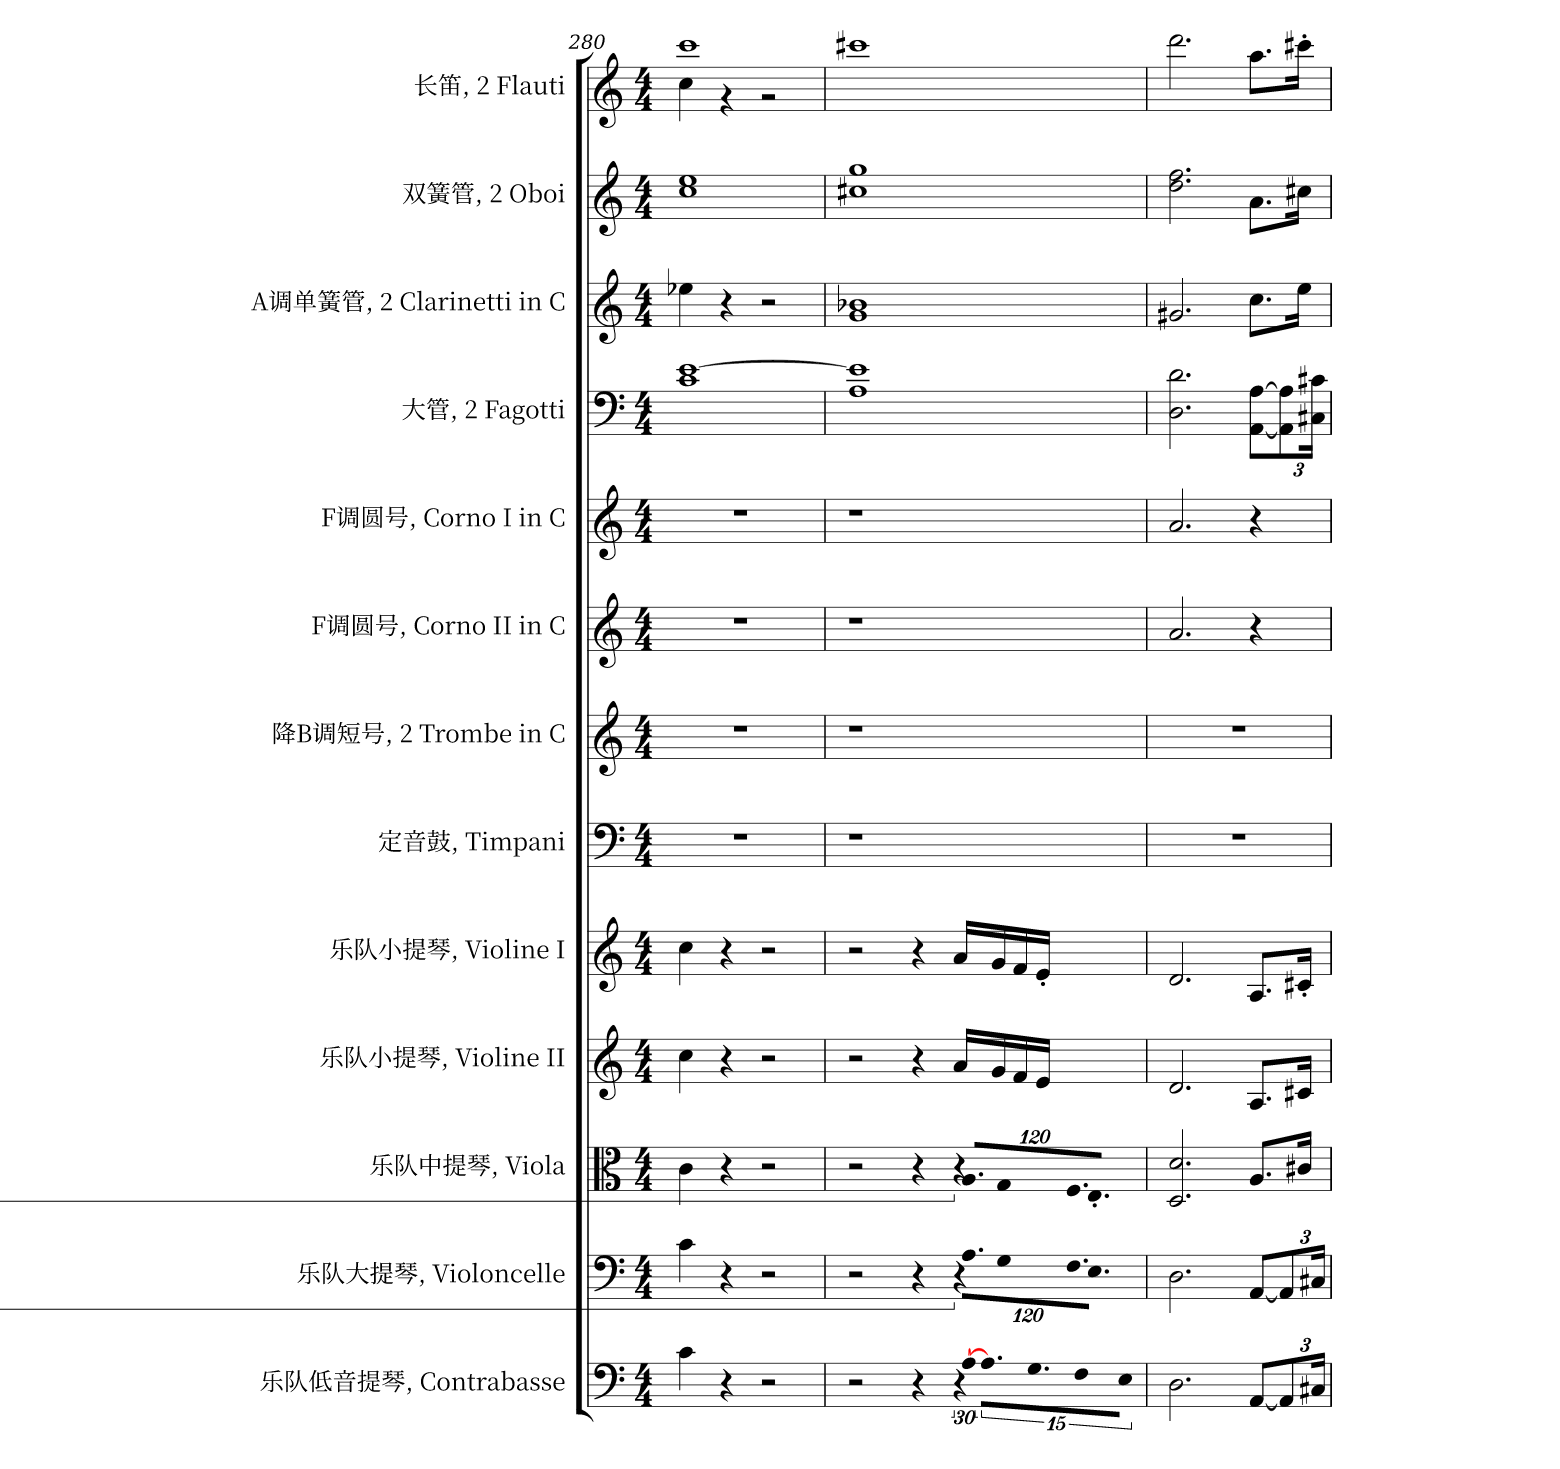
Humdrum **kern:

**kern	**kern	**kern	**kern	**kern	**kern	**kern	**kern	**kern	**kern	**kern	**kern	**kern
*part13	*part12	*part11	*part10	*part9	*part8	*part7	*part6	*part5	*part4	*part3	*part2	*part1
*staff13	*staff12	*staff11	*staff10	*staff9	*staff8	*staff7	*staff6	*staff5	*staff4	*staff3	*staff2	*staff1
*I"乐队低音提琴, Contrabasse	*I"乐队大提琴, Violoncelle	*I"乐队中提琴, Viola	*I"乐队小提琴, Violine II	*I"乐队小提琴, Violine I	*I"定音鼓, Timpani	*I"降B调短号, 2 Trombe in C	*I"F调圆号, Corno II in C	*I"F调圆号, Corno I in C	*I"大管, 2 Fagotti	*I"A调单簧管, 2 Clarinetti in C	*I"双簧管, 2 Oboi	*I"长笛, 2 Flauti
*I'Cbs.	*	*	*	*	*I'Timp.	*	*	*	*	*I'A Cl.	*I'Ob.	*I'Fl.
*clefF4	*clefF4	*clefC3	*clefG2	*clefG2	*clefF4	*clefG2	*clefG2	*clefG2	*clefF4	*clefG2	*clefG2	*clefG2
*ITrd7c12	*	*	*	*	*	*ITrd1c2	*ITrd4c7	*ITrd4c7	*	*ITrd2c3	*	*
*k[]	*k[]	*k[]	*k[]	*k[]	*k[]	*k[b-e-]	*k[b-]	*k[b-]	*k[]	*k[f#c#g#]	*k[]	*k[]
*M4/4	*M4/4	*M4/4	*M4/4	*M4/4	*M4/4	*M4/4	*M4/4	*M4/4	*M4/4	*M4/4	*M4/4	*M4/4
*MM198	*MM198	*MM198	*MM198	*MM198	*MM198	*MM198	*MM198	*MM198	*MM198	*MM198	*MM198	*MM198
=280	=280	=280	=280	=280	=280	=280	=280	=280	=280	=280	=280	=280
*	*	*	*	*	*	*	*	*	*^	*	*	*^
4C\	4c\	4c\	4cc\	4cc\	1r	1r	1r	1r	[1e	1c	4ccn\	1cc 1ee	1ccc	4cc\
4r	4r	4r	4r	4r	.	.	.	.	.	.	4r	.	.	4r
*	*	*	*	*	*	*	*	*	*	*	*	*	*MM213	*
2r	2r	2r	2r	2r	.	.	.	.	.	.	2r	.	.	2r
*	*	*	*	*	*	*	*	*	*v	*v	*	*	*v	*v
=281	=281	=281	=281	=281	=281	=281	=281	=281	=281	=281	=281	=281
*	*	*	*	*	*	*	*	*	*	*	*	*MM198
2r	2r	2r	2r	2r	1r	1r	1r	1r	1A 1e]	1e 1gn	1cc#X 1gg	1ccc#X
4r	4r	4r	4r	4r	.	.	.	.	.	.	.	.
!LO:N:vis=64	!LO:N:vis=64	!LO:N:vis=64	!	!	!	!	!	!	!	!	!	!
960%17r	960%17r	960%17r	16a/LL	16a/LL	.	.	.	.	.	.	.	.
!LO:N:vis=256%9	!LO:N:vis=32.	!LO:N:vis=32.	!	!	!	!	!	!	!	!	!	!
[960%17AA\	1920%103A\KLL	1920%103A/KLL	.	.	.	.	.	.	.	.	.	.
1920ryy	.	.	.	.	.	.	.	.	.	.	.	.
!LO:N:vis=32.	!	!	!	!	!	!	!	!	!	!	!	!
1920%103AA\LLL]	.	.	.	.	.	.	.	.	.	.	.	.
.	.	.	16g/	16g/	.	.	.	.	.	.	.	.
!	!LO:N:vis=16	!LO:N:vis=16	!	!	!	!	!	!	!	!	!	!
.	1920%137G\	1920%137G/	.	.	.	.	.	.	.	.	.	.
!LO:N:vis=32.	!	!	!	!	!	!	!	!	!	!	!	!
1920%103GG\J	.	.	.	.	.	.	.	.	.	.	.	.
.	.	.	16f/	16f/	.	.	.	.	.	.	.	.
!	!LO:N:vis=32.	!LO:N:vis=32.	!	!	!	!	!	!	!	!	!	!
.	1920%103F\L	1920%103F/L	.	.	.	.	.	.	.	.	.	.
!LO:N:vis=16	!	!	!	!	!	!	!	!	!	!	!	!
1920%137FF\	.	.	.	.	.	.	.	.	.	.	.	.
.	.	.	16e/JJ	16e'/JJ	.	.	.	.	.	.	.	.
!	!LO:N:vis=32.	!LO:N:vis=32.	!	!	!	!	!	!	!	!	!	!
.	1920%103E\JJJ	1920%103E'/JJJ	.	.	.	.	.	.	.	.	.	.
!LO:N:vis=32	!	!	!	!	!	!	!	!	!	!	!	!
640%23EE\JJk	.	.	.	.	.	.	.	.	.	.	.	.
.	1920ryy	1920ryy	1920ryy	1920ryy	1920ryy	1920ryy	1920ryy	1920ryy	1920ryy	1920ryy	1920ryy	1920ryy
!!LO:PB:g=z
=282	=282	=282	=282	=282	=282	=282	=282	=282	=282	=282	=282	=282
*	*	*	*	*	*	*	*	*	*	*	*	*MM198
2.DD\	2.D\	2.D/ 2.d/	2.d/	2.d/	1r	1r	2.d/	2.d/	2.D\ 2.d\	2.e#X/	2.dd\ 2.ff\	2.ddd\
[8AAA/L	[8AA/L	8.A/L	8.A/L	8.A/L	.	.	4r	4r	[8AA\ [8A\L	8.a\L	8.a\L	8.aa\L
*Xbrackettup	*Xbrackettup	*	*	*	*	*	*	*	*Xbrackettup	*	*	*
12AAA/]	12AA/]	.	.	.	.	.	.	.	12AA\] 12A\]	.	.	.
.	.	16c#X/Jk	16c#X/Jk	16c#X'/Jk	.	.	.	.	.	16cc#\Jk	16cc#X\Jk	16ccc#X'\Jk
24CC#X/Jk	24C#X/Jk	.	.	.	.	.	.	.	24C#X\ 24c#X\Jk	.	.	.
=	=	=	=	=	=	=	=	=	=	=	=	=
*-	*-	*-	*-	*-	*-	*-	*-	*-	*-	*-	*-	*-
